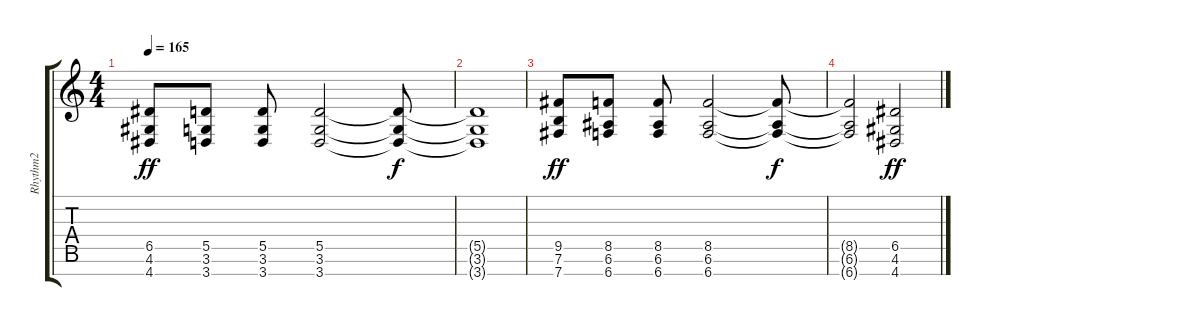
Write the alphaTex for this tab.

\track ("Rhythm2" "Rhythm2") {instrument overdrivenguitar}
\staff {score tabs}
\tuning (E4 B3 G3 D3 A2 E2 B1) {hide}
\ts (4 4)
\tempo 165
\clef g2
\ks c
(6.5 4.6 4.7).8{dy ff} (5.5 3.6 3.7).8 (5.5 3.6 3.7).8 (5.5 3.6 3.7).2 (5.5{t} 3.6{t} 3.7{t}).8{dy f} |
(5.5{t} 3.6{t} 3.7{t}).1 |
(9.5 7.6 7.7).8{dy ff} (8.5 6.6 6.7).8 (8.5 6.6 6.7).8 (8.5 6.6 6.7).2 (8.5{t} 6.6{t} 6.7{t}).8{dy f} |
(8.5{t} 6.6{t} 6.7{t}).2 (6.5 4.6 4.7).2{dy ff}
